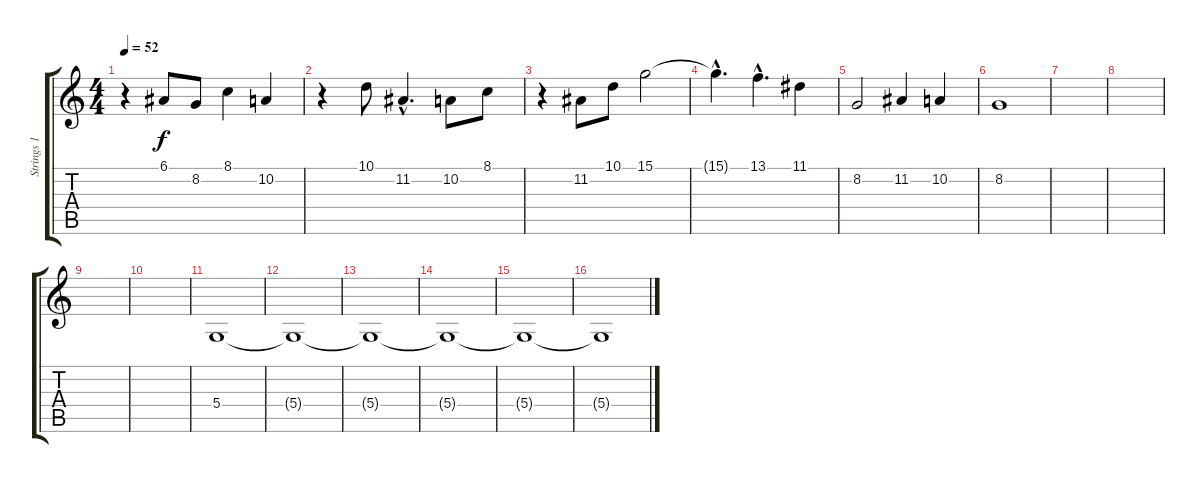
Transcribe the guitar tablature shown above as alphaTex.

\track ("Strings 1" "Strings 1") {instrument synthstrings2}
\staff {score tabs}
\tuning (E4 B3 G3 D3 A2 E2) {hide}
\ts (4 4)
\tempo 52
\clef g2
\ks c
r.4{dy f instrument synthstrings2} 6.1.8 8.2.8 8.1.4 10.2.4 |
r.4 10.1.8 11.2{hac}.4{d} 10.2.8 8.1.8 |
r.4 11.2.8 10.1.8 15.1.2 |
15.1{hac t}.4{d} 13.1{hac}.4{d} 11.1.4 |
8.2.2 11.2.4 10.2.4 |
8.2.1 |
|
|
|
|
5.4.1 |
5.4{t}.1 |
5.4{t}.1 |
5.4{t}.1 |
5.4{t}.1 |
5.4{t}.1
